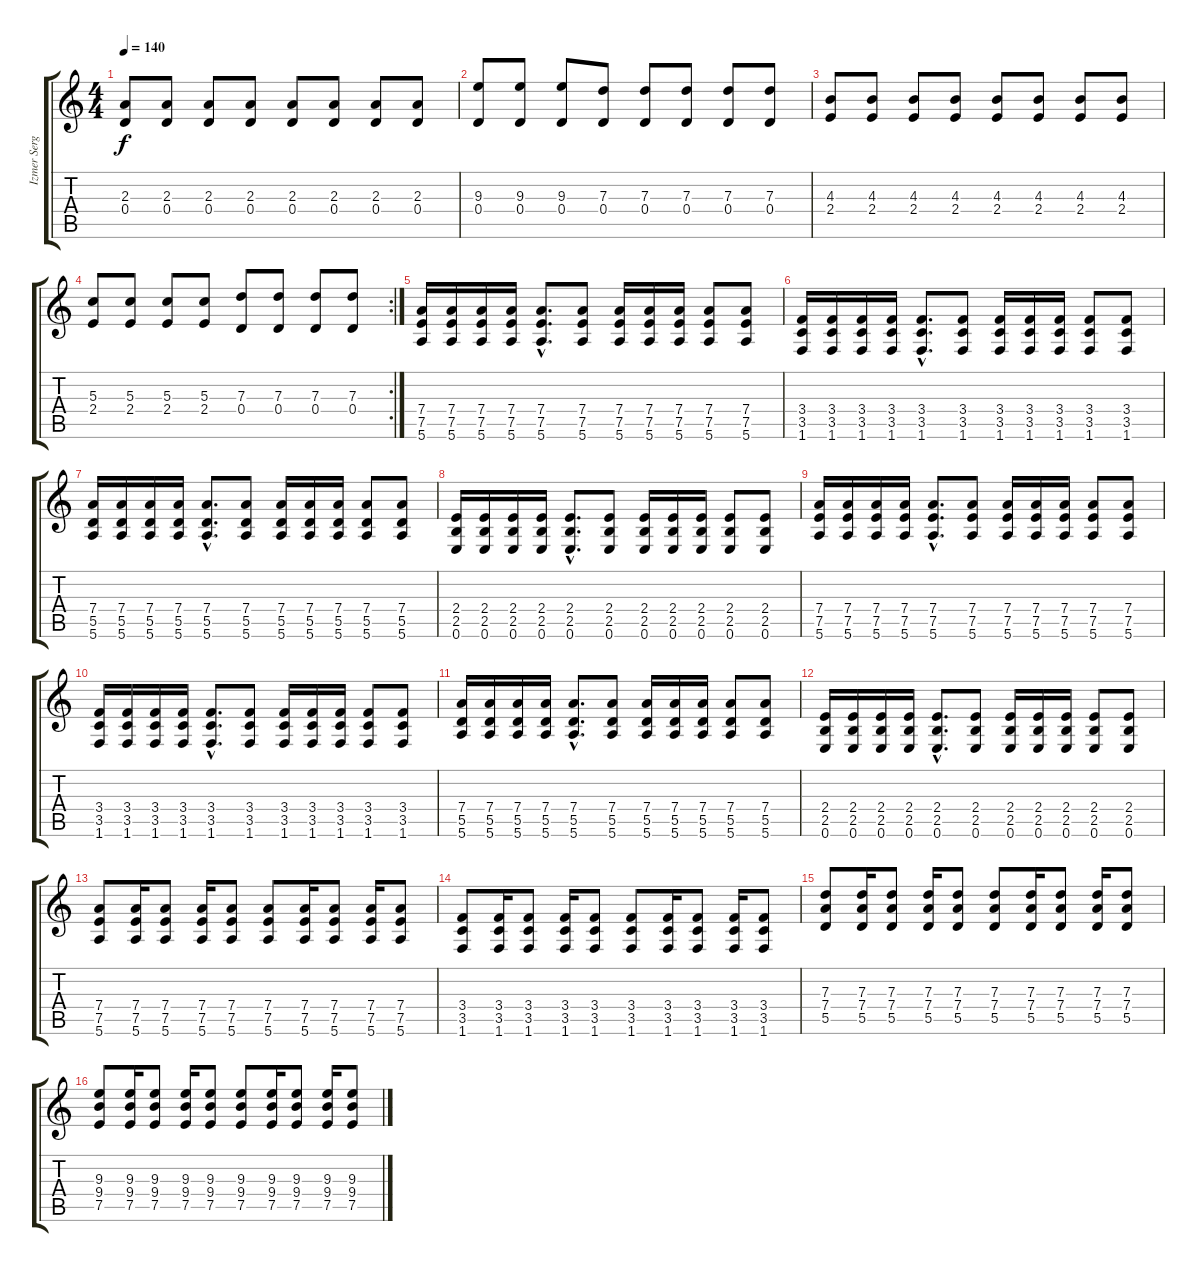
\track ("Izmer Sergei (FOCUS-GUITAR)" "Izmer Serg") {instrument overdrivenguitar}
\staff {score tabs}
\tuning (E4 B3 G3 D3 A2 E2) {hide}
\ts (4 4)
\tempo 140
\clef g2
\ks c
(2.3 0.4).8{dy f} (2.3 0.4).8 (2.3 0.4).8 (2.3 0.4).8 (2.3 0.4).8 (2.3 0.4).8 (2.3 0.4).8 (2.3 0.4).8 |
(9.3 0.4).8 (9.3 0.4).8 (9.3 0.4).8 (7.3 0.4).8 (7.3 0.4).8 (7.3 0.4).8 (7.3 0.4).8 (7.3 0.4).8 |
(4.3 2.4).8 (4.3 2.4).8 (4.3 2.4).8 (4.3 2.4).8 (4.3 2.4).8 (4.3 2.4).8 (4.3 2.4).8 (4.3 2.4).8 |
\rc 2
(5.3 2.4).8 (5.3 2.4).8 (5.3 2.4).8 (5.3 2.4).8 (7.3 0.4).8 (7.3 0.4).8 (7.3 0.4).8 (7.3 0.4).8 |
(7.4 7.5 5.6).16 (7.4 7.5 5.6).16 (7.4 7.5 5.6).16 (7.4 7.5 5.6).16 (7.4{hac} 7.5{hac} 5.6{hac}).8{d} (7.4 7.5 5.6).8 (7.4 7.5 5.6).16 (7.4 7.5 5.6).16 (7.4 7.5 5.6).16 (7.4 7.5 5.6).8 (7.4 7.5 5.6).8 |
(3.4 3.5 1.6).16 (3.4 3.5 1.6).16 (3.4 3.5 1.6).16 (3.4 3.5 1.6).16 (3.4{hac} 3.5{hac} 1.6{hac}).8{d} (3.4 3.5 1.6).8 (3.4 3.5 1.6).16 (3.4 3.5 1.6).16 (3.4 3.5 1.6).16 (3.4 3.5 1.6).8 (3.4 3.5 1.6).8 |
(7.4 5.5 5.6).16 (7.4 5.5 5.6).16 (7.4 5.5 5.6).16 (7.4 5.5 5.6).16 (7.4{hac} 5.5{hac} 5.6{hac}).8{d} (7.4 5.5 5.6).8 (7.4 5.5 5.6).16 (7.4 5.5 5.6).16 (7.4 5.5 5.6).16 (7.4 5.5 5.6).8 (7.4 5.5 5.6).8 |
(2.4 2.5 0.6).16 (2.4 2.5 0.6).16 (2.4 2.5 0.6).16 (2.4 2.5 0.6).16 (2.4{hac} 2.5{hac} 0.6{hac}).8{d} (2.4 2.5 0.6).8 (2.4 2.5 0.6).16 (2.4 2.5 0.6).16 (2.4 2.5 0.6).16 (2.4 2.5 0.6).8 (2.4 2.5 0.6).8 |
(7.4 7.5 5.6).16 (7.4 7.5 5.6).16 (7.4 7.5 5.6).16 (7.4 7.5 5.6).16 (7.4{hac} 7.5{hac} 5.6{hac}).8{d} (7.4 7.5 5.6).8 (7.4 7.5 5.6).16 (7.4 7.5 5.6).16 (7.4 7.5 5.6).16 (7.4 7.5 5.6).8 (7.4 7.5 5.6).8 |
(3.4 3.5 1.6).16 (3.4 3.5 1.6).16 (3.4 3.5 1.6).16 (3.4 3.5 1.6).16 (3.4{hac} 3.5{hac} 1.6{hac}).8{d} (3.4 3.5 1.6).8 (3.4 3.5 1.6).16 (3.4 3.5 1.6).16 (3.4 3.5 1.6).16 (3.4 3.5 1.6).8 (3.4 3.5 1.6).8 |
(7.4 5.5 5.6).16 (7.4 5.5 5.6).16 (7.4 5.5 5.6).16 (7.4 5.5 5.6).16 (7.4{hac} 5.5{hac} 5.6{hac}).8{d} (7.4 5.5 5.6).8 (7.4 5.5 5.6).16 (7.4 5.5 5.6).16 (7.4 5.5 5.6).16 (7.4 5.5 5.6).8 (7.4 5.5 5.6).8 |
(2.4 2.5 0.6).16 (2.4 2.5 0.6).16 (2.4 2.5 0.6).16 (2.4 2.5 0.6).16 (2.4{hac} 2.5{hac} 0.6{hac}).8{d} (2.4 2.5 0.6).8 (2.4 2.5 0.6).16 (2.4 2.5 0.6).16 (2.4 2.5 0.6).16 (2.4 2.5 0.6).8 (2.4 2.5 0.6).8 |
(7.4 7.5 5.6).8 (7.4 7.5 5.6).16 (7.4 7.5 5.6).8 (7.4 7.5 5.6).16 (7.4 7.5 5.6).8 (7.4 7.5 5.6).8 (7.4 7.5 5.6).16 (7.4 7.5 5.6).8 (7.4 7.5 5.6).16 (7.4 7.5 5.6).8 |
(3.4 3.5 1.6).8 (3.4 3.5 1.6).16 (3.4 3.5 1.6).8 (3.4 3.5 1.6).16 (3.4 3.5 1.6).8 (3.4 3.5 1.6).8 (3.4 3.5 1.6).16 (3.4 3.5 1.6).8 (3.4 3.5 1.6).16 (3.4 3.5 1.6).8 |
(7.3 7.4 5.5).8 (7.3 7.4 5.5).16 (7.3 7.4 5.5).8 (7.3 7.4 5.5).16 (7.3 7.4 5.5).8 (7.3 7.4 5.5).8 (7.3 7.4 5.5).16 (7.3 7.4 5.5).8 (7.3 7.4 5.5).16 (7.3 7.4 5.5).8 |
(9.3 9.4 7.5).8 (9.3 9.4 7.5).16 (9.3 9.4 7.5).8 (9.3 9.4 7.5).16 (9.3 9.4 7.5).8 (9.3 9.4 7.5).8 (9.3 9.4 7.5).16 (9.3 9.4 7.5).8 (9.3 9.4 7.5).16 (9.3 9.4 7.5).8
